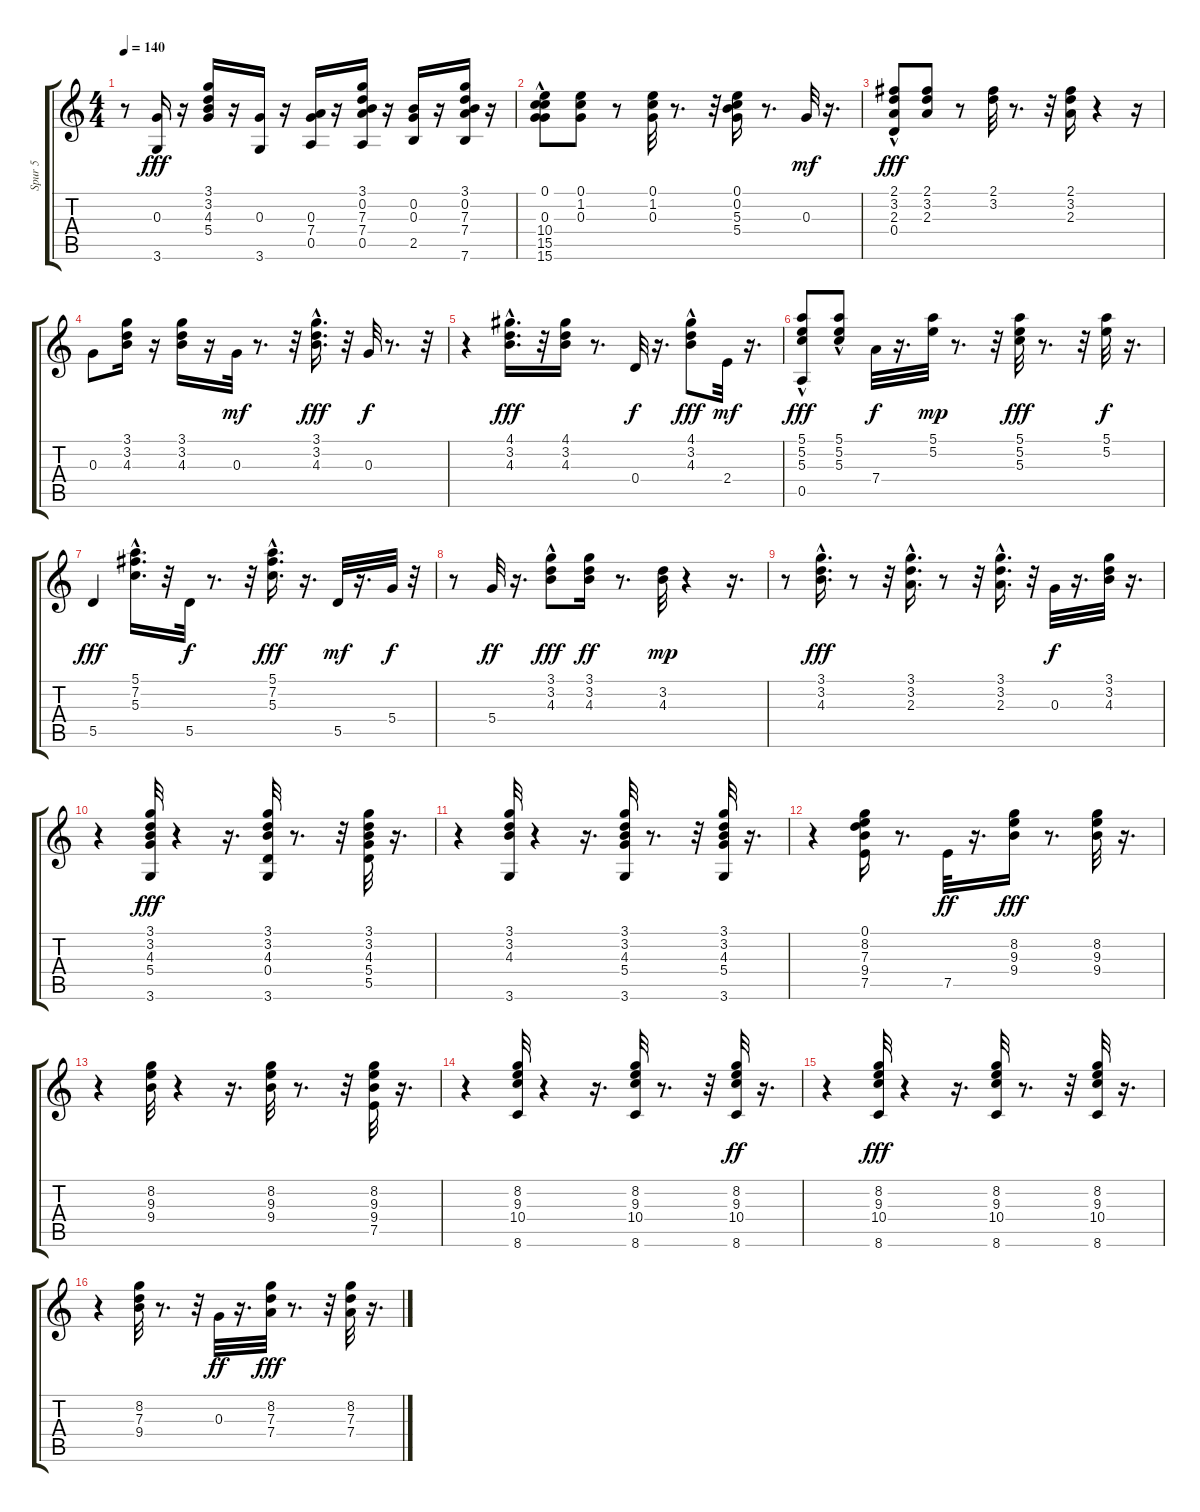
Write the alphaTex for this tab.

\track ("Spur 5" "Spur 5") {instrument electricguitarmuted}
\staff {score tabs}
\tuning (E4 B3 G3 D3 A2 E2) {hide}
\ts (4 4)
\tempo 140
\clef g2
\ks c
r.8{dy fff} (0.3 3.6).16 r.16 (3.1 3.2 4.3 5.4).16 r.16 (0.3 3.6).16 r.16 (0.3 7.4 0.5).16 r.16 (3.1 0.2 7.3 7.4 0.5).16 r.16 (0.2 0.3 2.5).16 r.16 (3.1 0.2 7.3 7.4 7.6).16 r.16 |
(0.1 0.3{hac} 10.4{hac} 15.5{hac} 15.6{hac}).8 (0.1 1.2 0.3).8 r.8 (0.1 1.2 0.3).32 r.8{d} r.32 (0.1 0.2 5.3 5.4).16 r.8{d} 0.3.32{dy mf} r.16{d} |
(2.1{hac} 3.2{hac} 2.3{hac} 0.4).8{dy fff} (2.1 3.2 2.3).8 r.8 (2.1 3.2).32 r.8{d} r.32 (2.1 3.2 2.3).16 r.4 r.16 |
0.3.8 (3.1 3.2 4.3).16 r.16 (3.1 3.2 4.3).16 r.16 0.3.32{dy mf} r.8{d} r.32 (3.1{hac} 3.2 4.3{hac}).16{d dy fff} r.32 0.3.32{dy f} r.8{d} r.32 |
r.4 (4.1{hac} 3.2{hac} 4.3{hac}).16{d dy fff} r.32 (4.1 3.2 4.3).16 r.8{d} 0.4.32{dy f} r.16{d} (4.1 3.2{hac} 4.3{hac}).8{dy fff} 2.4.32{dy mf} r.16{d} |
(5.1{hac} 5.2{hac} 5.3{hac} 0.5).8{dy fff} (5.1 5.2{hac} 5.3{hac}).8 7.4.32{dy f} r.16{d} (5.1 5.2).32{dy mp} r.8{d} r.32 (5.1 5.2 5.3).32{dy fff} r.8{d} r.32 (5.1 5.2).32{dy f} r.16{d} |
5.5.4{dy fff} (5.1{hac} 7.2{hac} 5.3{hac}).16{d} r.32 5.5.32{dy f} r.8{d} r.32 (5.1{hac} 7.2{hac} 5.3{hac}).16{d dy fff} r.16{d} 5.5.32{dy mf} r.16{d} 5.4.32{dy f} r.32 |
r.8 5.4.32{dy ff} r.16{d} (3.1 3.2{hac} 4.3).8{dy fff} (3.1 3.2 4.3).16{dy ff} r.8{d} (3.2 4.3).32{dy mp} r.4 r.16{d} |
r.8 (3.1{hac} 3.2{hac} 4.3{hac}).16{d dy fff} r.8 r.32 (3.1{hac} 3.2 2.3{hac}).16{d} r.8 r.32 (3.1{hac} 3.2{hac} 2.3{hac}).16{d} r.32 0.3.32{dy f} r.16{d} (3.1 3.2 4.3).32 r.16{d} |
r.4 (3.1 3.2 4.3 5.4 3.6).32{dy fff} r.4 r.16{d} (3.1 3.2 4.3 0.4 3.6).32 r.8{d} r.32 (3.1 3.2 4.3 5.4 5.5).32 r.16{d} |
r.4 (3.1 3.2 4.3 3.6).32 r.4 r.16{d} (3.1 3.2 4.3 5.4 3.6).32 r.8{d} r.32 (3.1 3.2 4.3 5.4 3.6).32 r.16{d} |
r.4 (0.1 8.2 7.3 9.4 7.5).16 r.8{d} 7.5.32{dy ff} r.16{d} (8.2 9.3 9.4).16{dy fff} r.8{d} (8.2 9.3 9.4).32 r.16{d} |
r.4 (8.2 9.3 9.4).32 r.4 r.16{d} (8.2 9.3 9.4).32 r.8{d} r.32 (8.2 9.3 9.4 7.5).32 r.16{d} |
r.4 (8.2 9.3 10.4 8.6).32 r.4 r.16{d} (8.2 9.3 10.4 8.6).32 r.8{d} r.32 (8.2 9.3 10.4 8.6).32{dy ff} r.16{d} |
r.4 (8.2 9.3 10.4 8.6).32{dy fff} r.4 r.16{d} (8.2 9.3 10.4 8.6).32 r.8{d} r.32 (8.2 9.3 10.4 8.6).32 r.16{d} |
r.4 (8.2 7.3 9.4).32 r.8{d} r.32 0.3.32{dy ff} r.16{d} (8.2 7.3 7.4).32{dy fff} r.8{d} r.32 (8.2 7.3 7.4).32 r.16{d}
